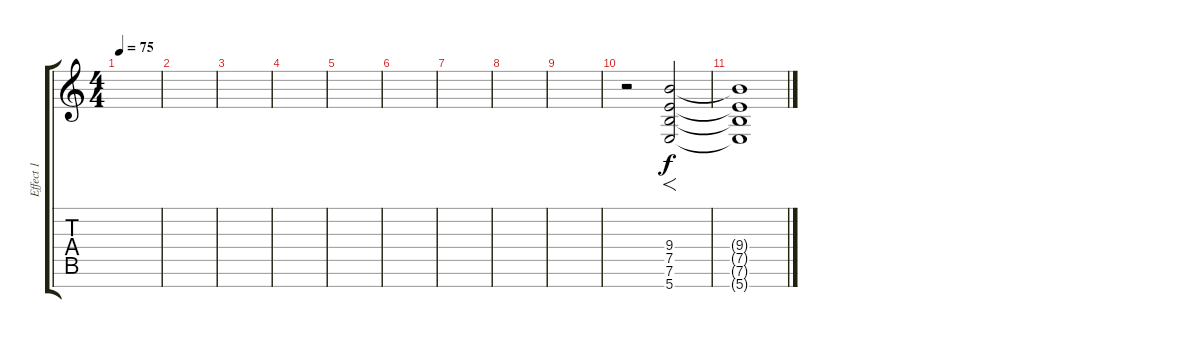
\track ("Effect 1" "Effect 1") {instrument acousticguitarnylon}
\staff {score tabs}
\tuning (E4 B3 G3 D3 A2 E2 B1) {hide}
\ts (4 4)
\tempo 75
\clef g2
\ks c
|
|
|
|
|
|
|
|
|
r.2 (9.4 7.5 7.6 5.7).2{f volume 16 instrument seashore} |
(9.4{t} 7.5{t} 7.6{t} 5.7{t}).1
